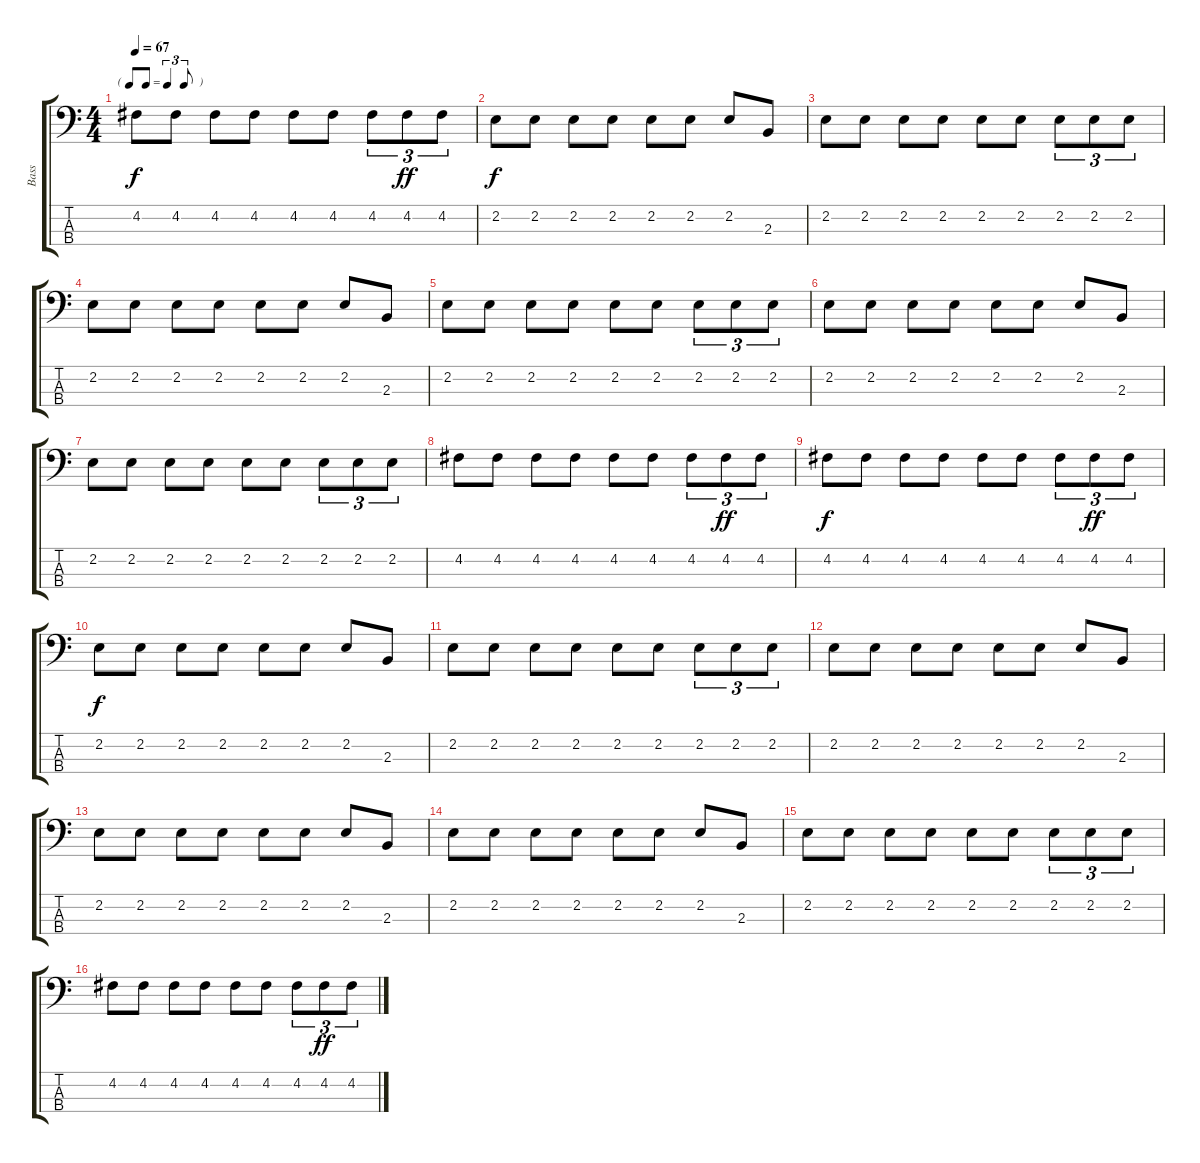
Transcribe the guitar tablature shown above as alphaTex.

\track ("Bass" "Bass") {instrument electricbassfinger}
\staff {score tabs}
\tuning (G2 D2 A1 E1) {hide}
\ts (4 4)
\tf triplet8th
\tempo 67
\clef f4
\ks c
4.2.8{dy f} 4.2.8 4.2.8 4.2.8 4.2.8 4.2.8 4.2.8{tu (3 2)} 4.2.8{tu (3 2) dy ff} 4.2.8{tu (3 2)} |
2.2.8{dy f} 2.2.8 2.2.8 2.2.8 2.2.8 2.2.8 2.2.8 2.3.8 |
2.2.8 2.2.8 2.2.8 2.2.8 2.2.8 2.2.8 2.2.8{tu (3 2)} 2.2.8{tu (3 2)} 2.2.8{tu (3 2)} |
2.2.8 2.2.8 2.2.8 2.2.8 2.2.8 2.2.8 2.2.8 2.3.8 |
2.2.8 2.2.8 2.2.8 2.2.8 2.2.8 2.2.8 2.2.8{tu (3 2)} 2.2.8{tu (3 2)} 2.2.8{tu (3 2)} |
2.2.8 2.2.8 2.2.8 2.2.8 2.2.8 2.2.8 2.2.8 2.3.8 |
2.2.8 2.2.8 2.2.8 2.2.8 2.2.8 2.2.8 2.2.8{tu (3 2)} 2.2.8{tu (3 2)} 2.2.8{tu (3 2)} |
4.2.8 4.2.8 4.2.8 4.2.8 4.2.8 4.2.8 4.2.8{tu (3 2)} 4.2.8{tu (3 2) dy ff} 4.2.8{tu (3 2)} |
4.2.8{dy f} 4.2.8 4.2.8 4.2.8 4.2.8 4.2.8 4.2.8{tu (3 2)} 4.2.8{tu (3 2) dy ff} 4.2.8{tu (3 2)} |
2.2.8{dy f} 2.2.8 2.2.8 2.2.8 2.2.8 2.2.8 2.2.8 2.3.8 |
2.2.8 2.2.8 2.2.8 2.2.8 2.2.8 2.2.8 2.2.8{tu (3 2)} 2.2.8{tu (3 2)} 2.2.8{tu (3 2)} |
2.2.8 2.2.8 2.2.8 2.2.8 2.2.8 2.2.8 2.2.8 2.3.8 |
2.2.8 2.2.8 2.2.8 2.2.8 2.2.8 2.2.8 2.2.8 2.3.8 |
2.2.8 2.2.8 2.2.8 2.2.8 2.2.8 2.2.8 2.2.8 2.3.8 |
2.2.8 2.2.8 2.2.8 2.2.8 2.2.8 2.2.8 2.2.8{tu (3 2)} 2.2.8{tu (3 2)} 2.2.8{tu (3 2)} |
4.2.8 4.2.8 4.2.8 4.2.8 4.2.8 4.2.8 4.2.8{tu (3 2)} 4.2.8{tu (3 2) dy ff} 4.2.8{tu (3 2)}
